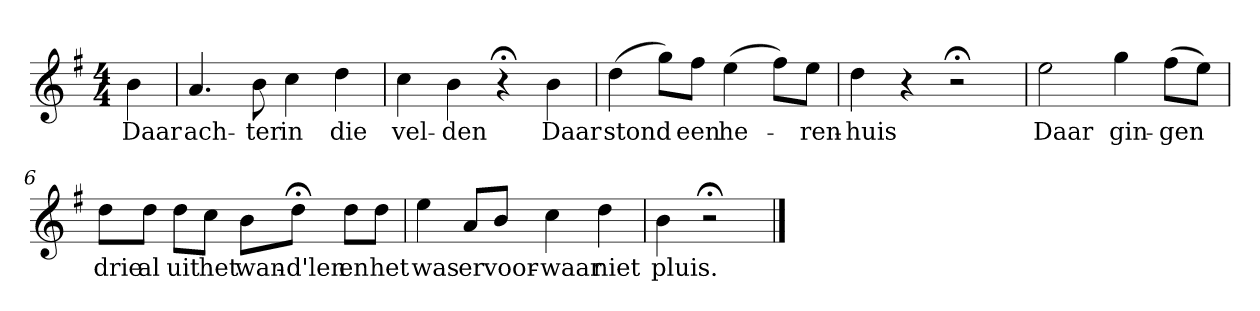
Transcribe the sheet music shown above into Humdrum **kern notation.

**kern	**text
*part1	*part1
*staff1	*staff1
*k[f#]	*
*G:	*
*M4/4	*
*MM120	*
=	=
4b	Daar
=1	=1
4.a	ach-
8b	-ter
4cc	in
4dd	die
=2	=2
4cc	vel-
4b	-den
4r;<	.
4b	Daar
=3	=3
(4dd	stond
8ggL)	.
8ff#J	een
(4ee	he-
8ff#L)	.
8eeJ	-ren-
=4	=4
4dd	-huis
4r	.
2r;<	.
=5	=5
2ee	Daar
4gg	gin-
(8ff#L	-gen
8eeJ)	.
=6	=6
8ddL	drie
8ddJ	al
8ddL	uit
8ccJ	het
8bL	wan-
8dd;<J	-d'len
8ddL	en
8ddJ	het
=7	=7
4ee	was
8aL	er
8bJ	voor-
4cc	-waar
4dd	niet
=8	=8
4b	pluis.
2r;<	.
==	==
*-	*-
